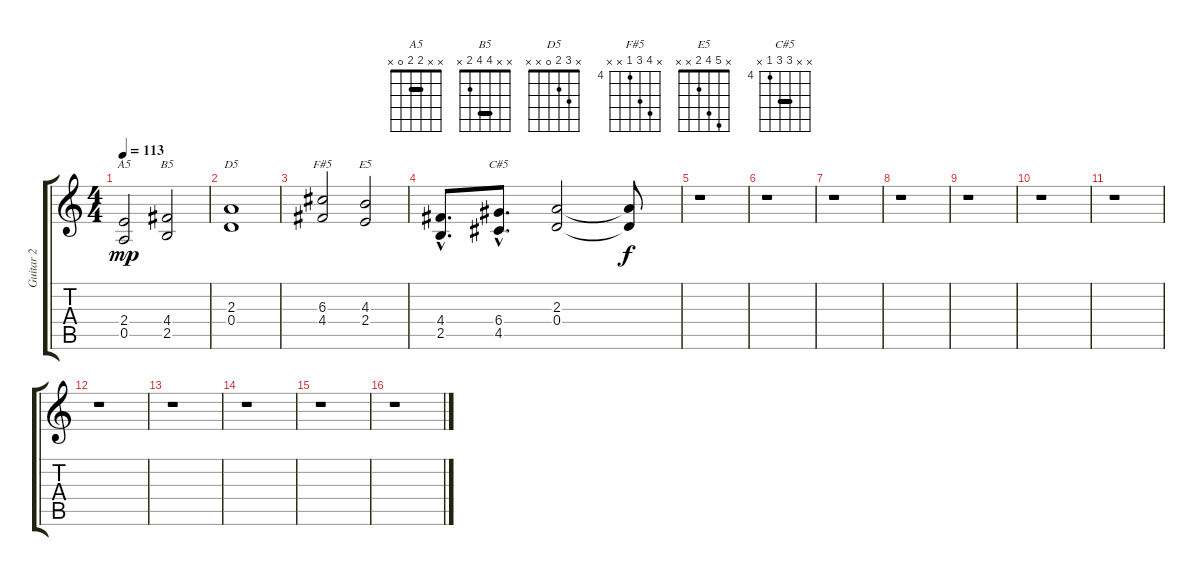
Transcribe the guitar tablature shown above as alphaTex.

\track ("Guitar 2" "Guitar 2") {instrument overdrivenguitar}
\staff {score tabs}
\tuning (E4 B3 G3 D3 A2 E2) {hide}
\chord ("A5" x x 2 2 0 x) {barre 2}
\chord ("B5" x x 4 4 2 x) {barre 4}
\chord ("D5" x 3 2 0 x x)
\chord ("F#5" x 7 6 4 x x) {firstfret 4}
\chord ("E5" x 5 4 2 x x)
\chord ("C#5" x x 6 6 4 x) {firstfret 4 barre 6}
\ts (4 4)
\tempo 113
\clef g2
\ks c
(2.4 0.5).2{ch "A5" dy mp} (4.4 2.5).2{ch "B5"} |
(2.3 0.4).1{ch "D5"} |
(6.3 4.4).2{ch "F#5"} (4.3 2.4).2{ch "E5"} |
(4.4{hac} 2.5{hac}).8{d} (6.4{hac} 4.5{hac}).8{d ch "C#5"} (2.3 0.4).2 (2.3{t} 0.4{t}).8{dy f} |
r.1 |
r.1 |
r.1 |
r.1 |
r.1 |
r.1 |
r.1 |
r.1 |
r.1 |
r.1 |
r.1 |
r.1
